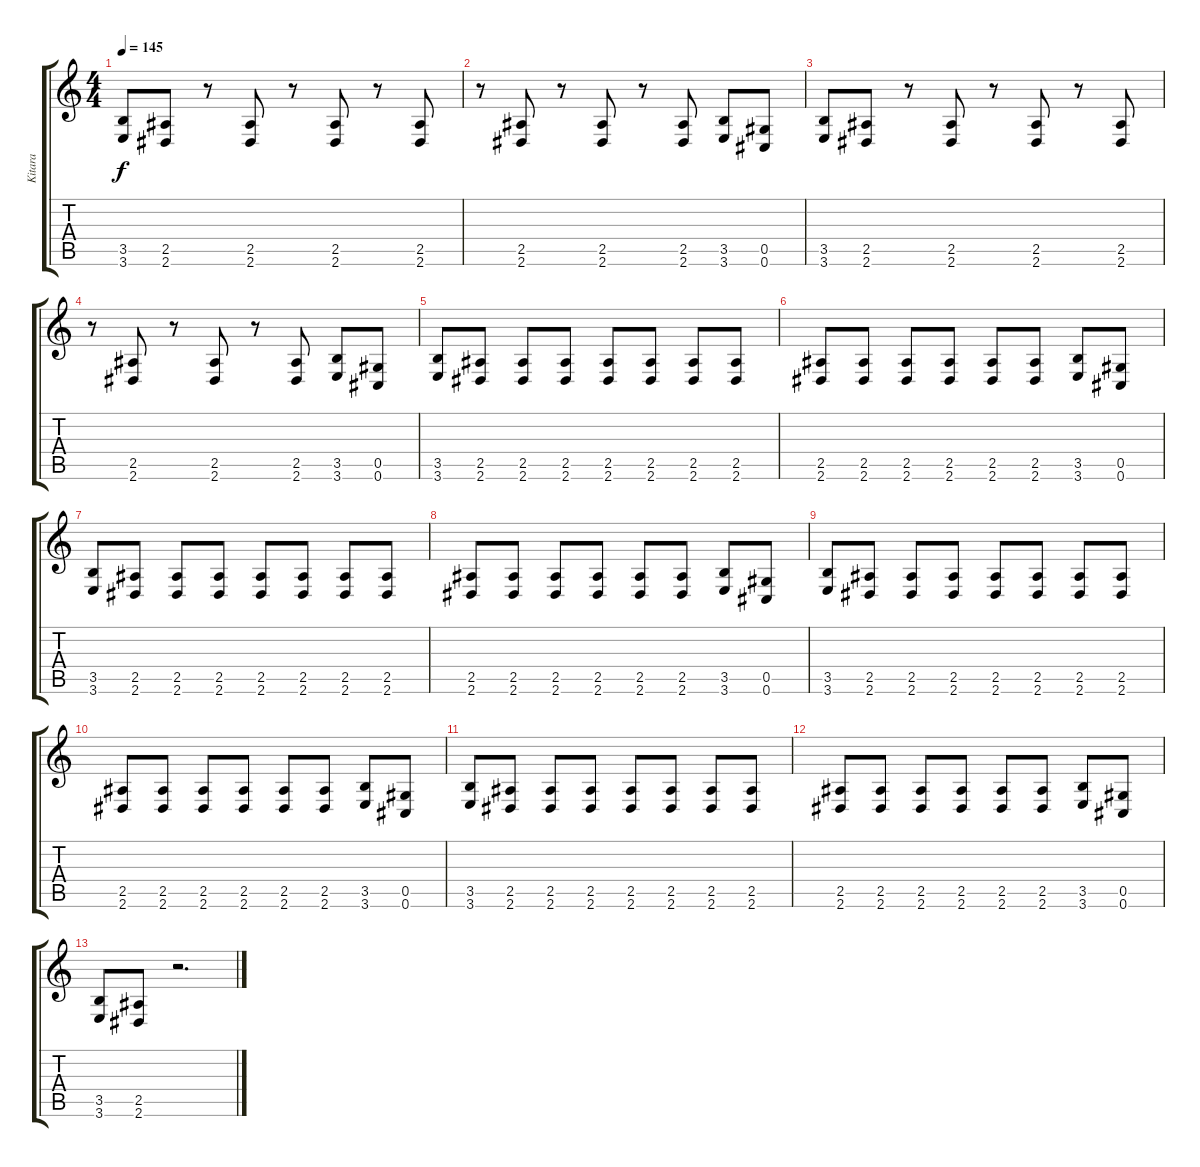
\track ("Kitara" "Kitara") {instrument distortionguitar}
\staff {score tabs}
\tuning (E4 B3 G3 D3 Ab2 Db2) {hide}
\ts (4 4)
\tempo 145
\clef g2
\ks c
(3.5 3.6).8{dy f} (2.5 2.6).8 r.8 (2.5 2.6).8 r.8 (2.5 2.6).8 r.8 (2.5 2.6).8 |
r.8 (2.5 2.6).8 r.8 (2.5 2.6).8 r.8 (2.5 2.6).8 (3.5 3.6).8 (0.5 0.6).8 |
(3.5 3.6).8 (2.5 2.6).8 r.8 (2.5 2.6).8 r.8 (2.5 2.6).8 r.8 (2.5 2.6).8 |
r.8 (2.5 2.6).8 r.8 (2.5 2.6).8 r.8 (2.5 2.6).8 (3.5 3.6).8 (0.5 0.6).8 |
(3.5 3.6).8 (2.5 2.6).8 (2.5 2.6).8 (2.5 2.6).8 (2.5 2.6).8 (2.5 2.6).8 (2.5 2.6).8 (2.5 2.6).8 |
(2.5 2.6).8 (2.5 2.6).8 (2.5 2.6).8 (2.5 2.6).8 (2.5 2.6).8 (2.5 2.6).8 (3.5 3.6).8 (0.5 0.6).8 |
(3.5 3.6).8 (2.5 2.6).8 (2.5 2.6).8 (2.5 2.6).8 (2.5 2.6).8 (2.5 2.6).8 (2.5 2.6).8 (2.5 2.6).8 |
(2.5 2.6).8 (2.5 2.6).8 (2.5 2.6).8 (2.5 2.6).8 (2.5 2.6).8 (2.5 2.6).8 (3.5 3.6).8 (0.5 0.6).8 |
(3.5 3.6).8 (2.5 2.6).8 (2.5 2.6).8 (2.5 2.6).8 (2.5 2.6).8 (2.5 2.6).8 (2.5 2.6).8 (2.5 2.6).8 |
(2.5 2.6).8 (2.5 2.6).8 (2.5 2.6).8 (2.5 2.6).8 (2.5 2.6).8 (2.5 2.6).8 (3.5 3.6).8 (0.5 0.6).8 |
(3.5 3.6).8 (2.5 2.6).8 (2.5 2.6).8 (2.5 2.6).8 (2.5 2.6).8 (2.5 2.6).8 (2.5 2.6).8 (2.5 2.6).8 |
(2.5 2.6).8 (2.5 2.6).8 (2.5 2.6).8 (2.5 2.6).8 (2.5 2.6).8 (2.5 2.6).8 (3.5 3.6).8 (0.5 0.6).8 |
(3.5 3.6).8 (2.5 2.6).8 r.2{d}
